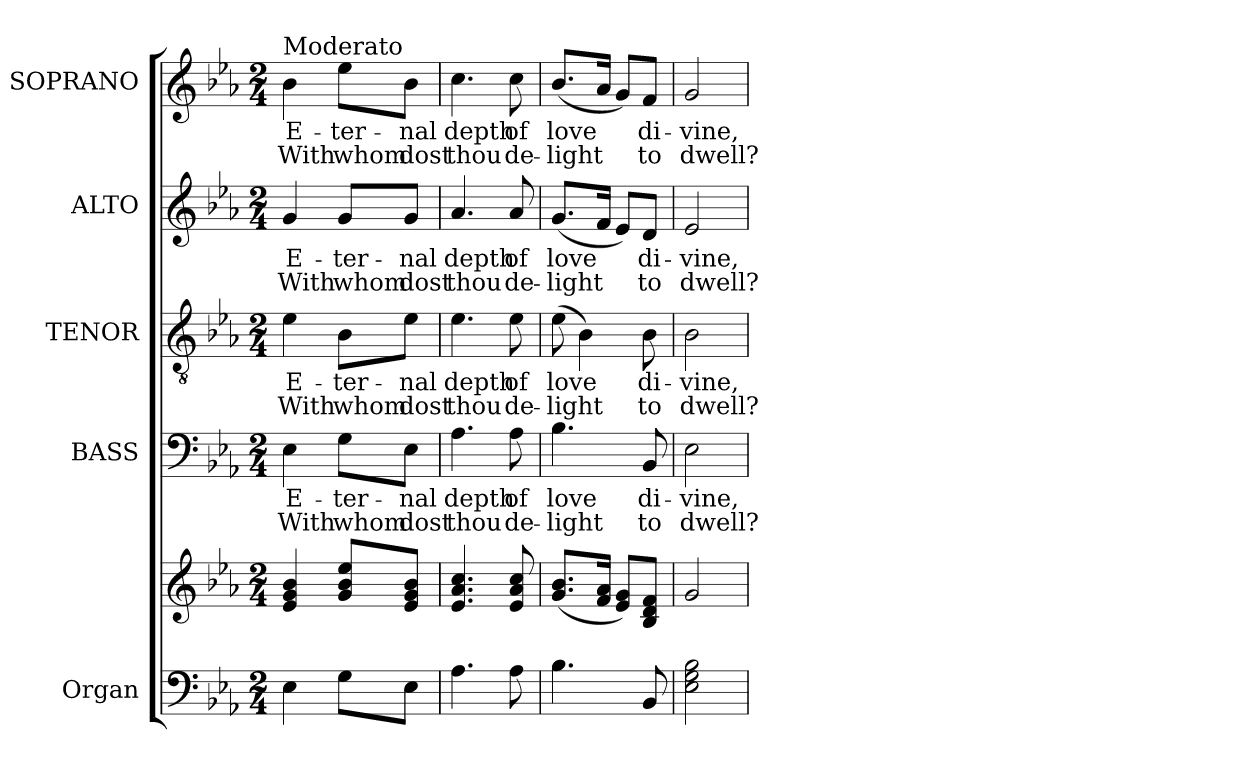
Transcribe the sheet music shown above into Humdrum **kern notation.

**kern	**kern	**kern	**text	**text	**kern	**text	**text	**kern	**text	**text	**kern	**text	**text
*part5	*part5	*part4	*part4	*part4	*part3	*part3	*part3	*part2	*part2	*part2	*part1	*part1	*part1
*staff6	*staff5	*staff4	*staff4	*staff4	*staff3	*staff3	*staff3	*staff2	*staff2	*staff2	*staff1	*staff1	*staff1
*I"Organ	*	*I"BASS	*	*	*I"TENOR	*	*	*I"ALTO	*	*	*I"SOPRANO	*	*
*I'Org.	*	*I'B.	*	*	*I'T.	*	*	*I'A.	*	*	*I'S.	*	*
!!LO:PB:g=z
*clefF4	*clefG2	*clefF4	*	*	*clefGv2	*	*	*clefG2	*	*	*clefG2	*	*
*	*	*	*	*	*ITrd7c12	*	*	*	*	*	*	*	*
*k[b-e-a-]	*k[b-e-a-]	*k[b-e-a-]	*	*	*k[b-e-a-]	*	*	*k[b-e-a-]	*	*	*k[b-e-a-]	*	*
*E-:	*E-:	*E-:	*	*	*E-:	*	*	*E-:	*	*	*E-:	*	*
*M2/4	*M2/4	*M2/4	*	*	*M2/4	*	*	*M2/4	*	*	*M2/4	*	*
=1	=1	=1	=1	=1	=1	=1	=1	=1	=1	=1	=1	=1	=1
!	!	!	!LO:LY:b:color=#000000	!LO:LY:b:color=#000000	!	!	!	!	!	!	!	!	!
!	!	!	!	!	!	!LO:LY:b:color=#000000	!LO:LY:b:color=#000000	!	!	!	!	!	!
!	!	!	!	!	!	!	!	!	!LO:LY:b:color=#000000	!LO:LY:b:color=#000000	!	!	!
!	!	!	!	!	!	!	!	!	!	!	!LO:TX:a:t=Moderato	!	!
!	!	!	!	!	!	!	!	!	!	!	!	!LO:LY:b:color=#000000	!LO:LY:b:color=#000000
4E-i\	4e-i/ 4gi 4b-i	4E-i\	E-	With	4E-i\	E-	With	4gi/	E-	With	4b-i\	E-	With
!	!	!	!LO:LY:b:color=#000000	!LO:LY:b:color=#000000	!	!	!	!	!	!	!	!	!
!	!	!	!	!	!	!LO:LY:b:color=#000000	!LO:LY:b:color=#000000	!	!	!	!	!	!
!	!	!	!	!	!	!	!	!	!LO:LY:b:color=#000000	!LO:LY:b:color=#000000	!	!	!
!	!	!	!	!	!	!	!	!	!	!	!	!LO:LY:b:color=#000000	!LO:LY:b:color=#000000
8Gi\L	8gi/ 8b-i/ 8ee-i/L	8Gi\L	-ter-	whom	8BB-i\L	-ter-	whom	8gi/L	-ter-	whom	8ee-i\L	-ter-	whom
!	!	!	!LO:LY:b:color=#000000	!LO:LY:b:color=#000000	!	!	!	!	!	!	!	!	!
!	!	!	!	!	!	!LO:LY:b:color=#000000	!LO:LY:b:color=#000000	!	!	!	!	!	!
!	!	!	!	!	!	!	!	!	!LO:LY:b:color=#000000	!LO:LY:b:color=#000000	!	!	!
!	!	!	!	!	!	!	!	!	!	!	!	!LO:LY:b:color=#000000	!LO:LY:b:color=#000000
8E-i\J	8e-i/ 8gi/ 8b-i/J	8E-i\J	-nal	dost	8E-i\J	-nal	dost	8gi/J	-nal	dost	8b-i\J	-nal	dost
=2	=2	=2	=2	=2	=2	=2	=2	=2	=2	=2	=2	=2	=2
!	!	!	!LO:LY:b:color=#000000	!LO:LY:b:color=#000000	!	!	!	!	!	!	!	!	!
!	!	!	!	!	!	!LO:LY:b:color=#000000	!LO:LY:b:color=#000000	!	!	!	!	!	!
!	!	!	!	!	!	!	!	!	!LO:LY:b:color=#000000	!LO:LY:b:color=#000000	!	!	!
!	!	!	!	!	!	!	!	!	!	!	!	!LO:LY:b:color=#000000	!LO:LY:b:color=#000000
4.A-i\	4.e-i/ 4.a-i 4.cci	4.A-i\	depth	thou	4.E-i\	depth	thou	4.a-i/	depth	thou	4.cci\	depth	thou
!	!	!	!LO:LY:b:color=#000000	!LO:LY:b:color=#000000	!	!	!	!	!	!	!	!	!
!	!	!	!	!	!	!LO:LY:b:color=#000000	!LO:LY:b:color=#000000	!	!	!	!	!	!
!	!	!	!	!	!	!	!	!	!LO:LY:b:color=#000000	!LO:LY:b:color=#000000	!	!	!
!	!	!	!	!	!	!	!	!	!	!	!	!LO:LY:b:color=#000000	!LO:LY:b:color=#000000
8A-i\	8e-i/ 8a-i 8cci	8A-i\	of	de-	8E-i\	of	de-	8a-i/	of	de-	8cci\	of	de-
=3	=3	=3	=3	=3	=3	=3	=3	=3	=3	=3	=3	=3	=3
!	!	!	!LO:LY:b:color=#000000	!LO:LY:b:color=#000000	!	!	!	!	!	!	!	!	!
!	!	!	!	!	!	!LO:LY:b:color=#000000	!LO:LY:b:color=#000000	!	!	!	!	!	!
!	!	!	!	!	!	!	!	!	!LO:LY:b:color=#000000	!LO:LY:b:color=#000000	!	!	!
!	!	!	!	!	!	!	!	!	!	!	!	!LO:LY:b:color=#000000	!LO:LY:b:color=#000000
4.B-i\	(8.gi/ 8.b-i/L	4.B-i\	love	-light	(8E-i\	love	-light	(8.gi/L	love	-light	(8.b-i/L	love	-light
.	.	.	.	.	4BB-i\)	.	.	.	.	.	.	.	.
.	16fi/ 16a-i/Jk	.	.	.	.	.	.	16fi/Jk	.	.	16a-i/Jk	.	.
.	8e-i/ 8gi/L)	.	.	.	.	.	.	8e-i/L)	.	.	8gi/L)	.	.
!	!	!	!LO:LY:b:color=#000000	!LO:LY:b:color=#000000	!	!	!	!	!	!	!	!	!
!	!	!	!	!	!	!LO:LY:b:color=#000000	!LO:LY:b:color=#000000	!	!	!	!	!	!
!	!	!	!	!	!	!	!	!	!LO:LY:b:color=#000000	!LO:LY:b:color=#000000	!	!	!
!	!	!	!	!	!	!	!	!	!	!	!	!LO:LY:b:color=#000000	!LO:LY:b:color=#000000
8BB-i/	8B-i/ 8di/ 8fi/J	8BB-i/	di-	to	8BB-i\	di-	to	8di/J	di-	to	8fi/J	di-	to
=4	=4	=4	=4	=4	=4	=4	=4	=4	=4	=4	=4	=4	=4
!	!	!	!LO:LY:b:color=#000000	!LO:LY:b:color=#000000	!	!	!	!	!	!	!	!	!
!	!	!	!	!	!	!LO:LY:b:color=#000000	!LO:LY:b:color=#000000	!	!	!	!	!	!
!	!	!	!	!	!	!	!	!	!LO:LY:b:color=#000000	!LO:LY:b:color=#000000	!	!	!
!	!	!	!	!	!	!	!	!	!	!	!	!LO:LY:b:color=#000000	!LO:LY:b:color=#000000
2E-i\ 2Gi 2B-i	2gi/	2E-i\	-vine,	dwell?	2BB-i\	-vine,	dwell?	2e-i/	-vine,	dwell?	2gi/	-vine,	dwell?
=	=	=	=	=	=	=	=	=	=	=	=	=	=
*-	*-	*-	*-	*-	*-	*-	*-	*-	*-	*-	*-	*-	*-
